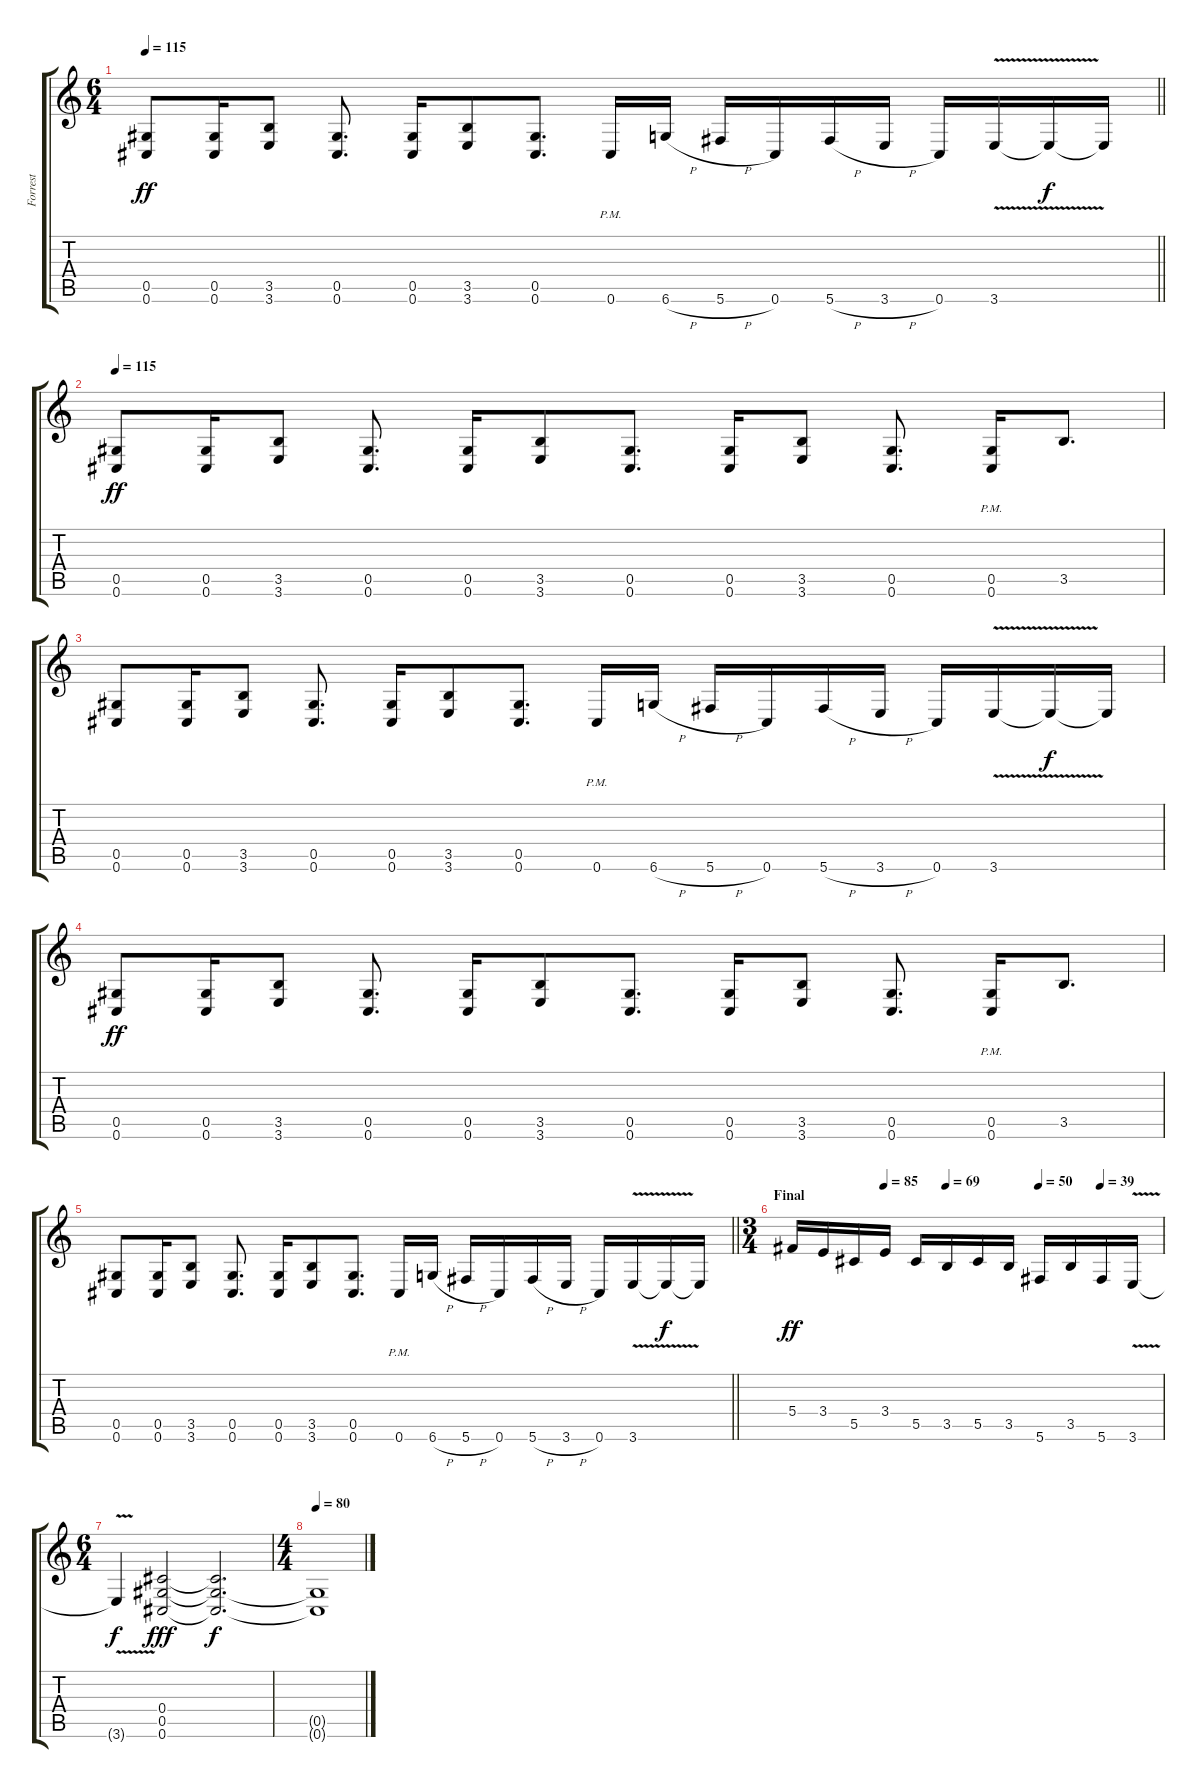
\track ("Forrest" "Forrest") {instrument distortionguitar}
\staff {score tabs}
\tuning (Eb4 Bb3 Gb3 Db3 Ab2 Db2) {hide}
\ts (6 4)
\tempo 115
\clef g2
\barLineRight lightlight
\ks c
(0.5 0.6).8{dy ff} (0.5 0.6).16 (3.5 3.6).8 (0.5 0.6).8{d} (0.5 0.6).16 (3.5 3.6).8 (0.5 0.6).8{d} 0.6{pm}.16 6.6{h}.16 5.6{h}.16 0.6.16 5.6{h}.16 3.6{h}.16 0.6.16 3.6{v}.16 3.6{t}.16{dy f} 3.6{t}.16 |
\section ("" "")
\tempo 115
(0.5 0.6).8{dy ff instrument distortionguitar} (0.5 0.6).16 (3.5 3.6).8 (0.5 0.6).8{d} (0.5 0.6).16 (3.5 3.6).8 (0.5 0.6).8{d} (0.5 0.6).16 (3.5 3.6).8 (0.5 0.6).8{d} (0.5{pm} 0.6{pm}).16 3.5.8{d} |
(0.5 0.6).8 (0.5 0.6).16 (3.5 3.6).8 (0.5 0.6).8{d} (0.5 0.6).16 (3.5 3.6).8 (0.5 0.6).8{d} 0.6{pm}.16 6.6{h}.16 5.6{h}.16 0.6.16 5.6{h}.16 3.6{h}.16 0.6.16 3.6{v}.16 3.6{t}.16{dy f} 3.6{t}.16 |
(0.5 0.6).8{dy ff} (0.5 0.6).16 (3.5 3.6).8 (0.5 0.6).8{d} (0.5 0.6).16 (3.5 3.6).8 (0.5 0.6).8{d} (0.5 0.6).16 (3.5 3.6).8 (0.5 0.6).8{d} (0.5{pm} 0.6{pm}).16 3.5.8{d} |
\barLineRight lightlight
(0.5 0.6).8 (0.5 0.6).16 (3.5 3.6).8 (0.5 0.6).8{d} (0.5 0.6).16 (3.5 3.6).8 (0.5 0.6).8{d} 0.6{pm}.16 6.6{h}.16 5.6{h}.16 0.6.16 5.6{h}.16 3.6{h}.16 0.6.16 3.6{v}.16 3.6{t}.16{dy f} 3.6{t}.16 |
\ts (3 4)
\section ("" "Final")
\tempo (85 0.25)
\tempo (69 0.4166666666666667)
\tempo (50 0.6666666666666666)
\tempo (39 0.8333333333333334)
5.4.16{dy ff} 3.4.16 5.5.16 3.4.16 5.5.16 3.5.16 5.5.16 3.5.16 5.6.16 3.5.16 5.6.16 3.6{v}.16 |
\ts (6 4)
3.6{t}.4{dy f} (0.4 0.5 0.6).2{dy fff} (0.4{t} 0.5{t} 0.6{t}).2{d dy f} |
\ts (4 4)
\tempo 80
(0.5{t} 0.6{t}).1
